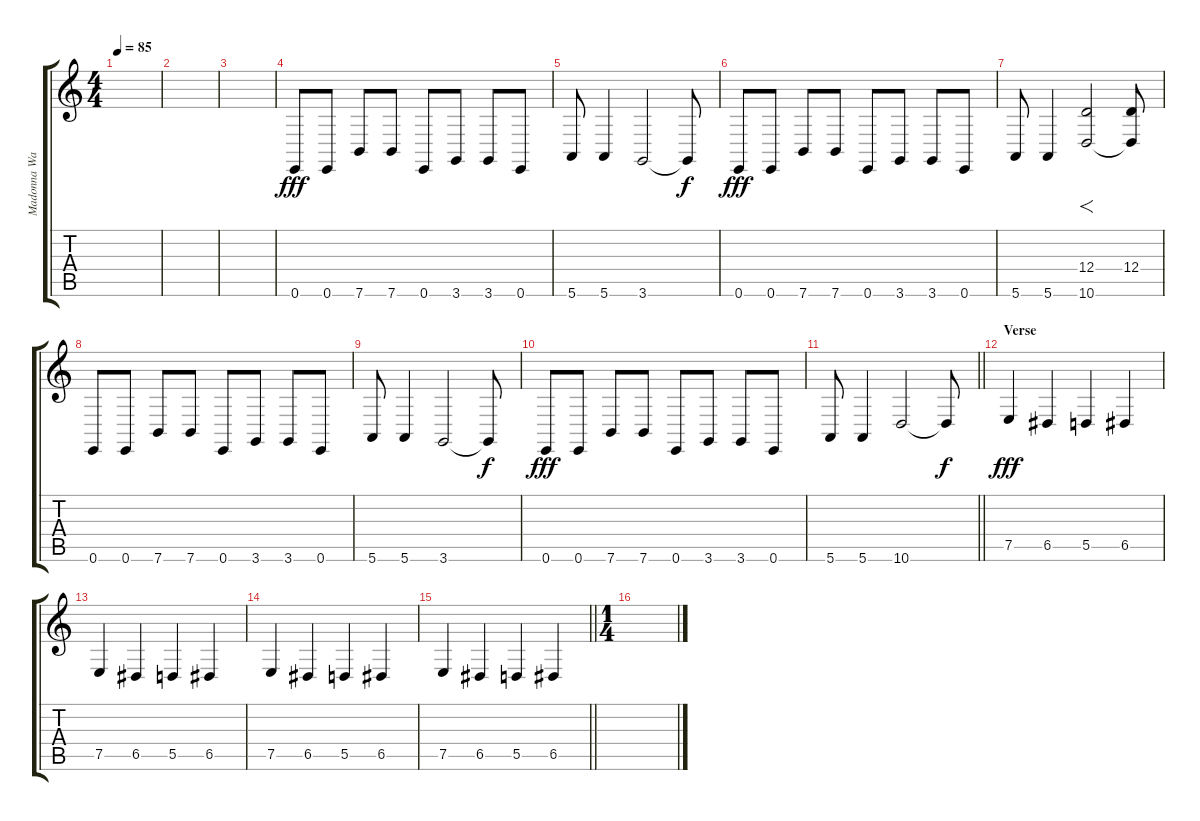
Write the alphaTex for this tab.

\track ("Madonna Wayne Gacy" "Madonna Wa") {instrument electricpiano1}
\staff {score tabs}
\tuning (E4 B3 G3 D3 A2 E2) {hide}
\ts (4 4)
\tempo 85
\clef g2
\ks c
|
|
|
0.6.8{dy fff volume 16} 0.6.8 7.6.8 7.6.8 0.6.8 3.6.8 3.6.8 0.6.8 |
5.6.8 5.6.4 3.6.2 3.6{t}.8{dy f} |
0.6.8{dy fff} 0.6.8 7.6.8 7.6.8 0.6.8 3.6.8 3.6.8 0.6.8 |
5.6.8 5.6.4 (12.4 10.6).2{f} (12.4 10.6{t}).8 |
0.6.8 0.6.8 7.6.8 7.6.8 0.6.8 3.6.8 3.6.8 0.6.8 |
5.6.8 5.6.4 3.6.2 3.6{t}.8{dy f} |
0.6.8{dy fff} 0.6.8 7.6.8 7.6.8 0.6.8 3.6.8 3.6.8 0.6.8 |
\barLineRight lightlight
5.6.8 5.6.4 10.6.2 10.6{t}.8{dy f} |
\section ("" "Verse")
7.5.4{dy fff} 6.5.4 5.5.4 6.5.4 |
7.5.4 6.5.4 5.5.4 6.5.4 |
7.5.4 6.5.4 5.5.4 6.5.4 |
\barLineRight lightlight
7.5.4 6.5.4 5.5.4 6.5.4 |
\ts (1 4)
